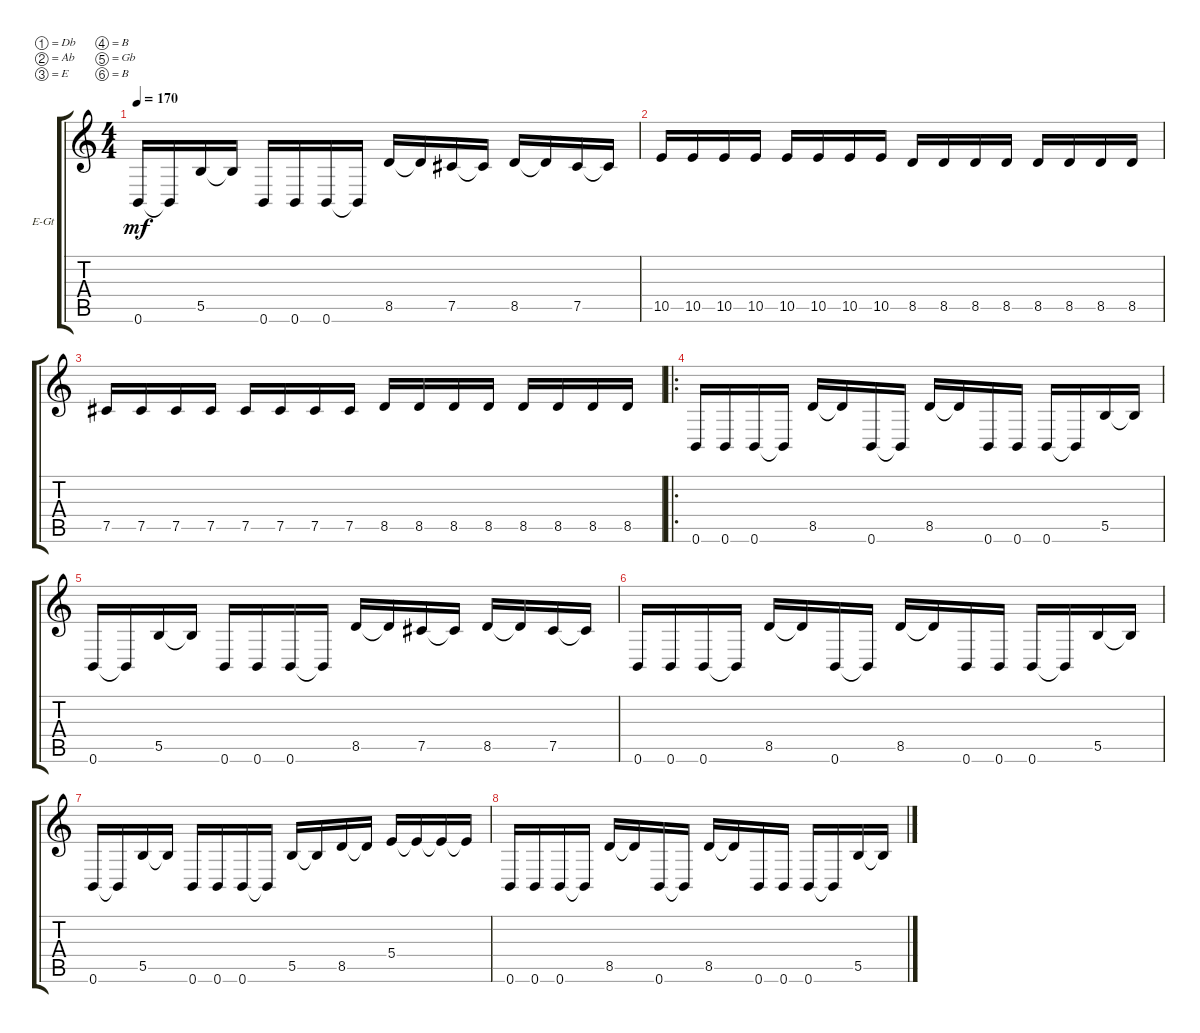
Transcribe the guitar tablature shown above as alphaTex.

\bracketExtendMode groupsimilarinstruments
\firstSystemTrackNameOrientation horizontal
\otherSystemsTrackNameOrientation horizontal
\track ("Lead" "E-Gt") {instrument distortionguitar}
\staff {score tabs}
\tuning (Db4 Ab3 E3 B2 Gb2 B1)
\ts (4 4)
\tempo 170
\clef g2
\ks c
0.6.16{dy mf} 0.6{t}.16 5.5.16 5.5{t}.16 0.6.16 0.6.16 0.6.16 0.6{t}.16 8.5.16 8.5{t}.16 7.5.16 7.5{t}.16 8.5.16 8.5{t}.16 7.5.16 7.5{t}.16 |
10.5.16 10.5.16 10.5.16 10.5.16 10.5.16 10.5.16 10.5.16 10.5.16 8.5.16 8.5.16 8.5.16 8.5.16 8.5.16 8.5.16 8.5.16 8.5.16 |
7.5.16 7.5.16 7.5.16 7.5.16 7.5.16 7.5.16 7.5.16 7.5.16 8.5.16 8.5.16 8.5.16 8.5.16 8.5.16 8.5.16 8.5.16 8.5.16 |
\ro
0.6.16 0.6.16 0.6.16 0.6{t}.16 8.5.16 8.5{t}.16 0.6.16 0.6{t}.16 8.5.16 8.5{t}.16 0.6.16 0.6.16 0.6.16 0.6{t}.16 5.5.16 5.5{t}.16 |
0.6.16 0.6{t}.16 5.5.16 5.5{t}.16 0.6.16 0.6.16 0.6.16 0.6{t}.16 8.5.16 8.5{t}.16 7.5.16 7.5{t}.16 8.5.16 8.5{t}.16 7.5.16 7.5{t}.16 |
0.6.16 0.6.16 0.6.16 0.6{t}.16 8.5.16 8.5{t}.16 0.6.16 0.6{t}.16 8.5.16 8.5{t}.16 0.6.16 0.6.16 0.6.16 0.6{t}.16 5.5.16 5.5{t}.16 |
0.6.16 0.6{t}.16 5.5.16 5.5{t}.16 0.6.16 0.6.16 0.6.16 0.6{t}.16 5.5.16 5.5{t}.16 8.5.16 8.5{t}.16 5.4.16 5.4{t}.16 5.4{t}.16 5.4{t}.16 |
0.6.16 0.6.16 0.6.16 0.6{t}.16 8.5.16 8.5{t}.16 0.6.16 0.6{t}.16 8.5.16 8.5{t}.16 0.6.16 0.6.16 0.6.16 0.6{t}.16 5.5.16 5.5{t}.16
